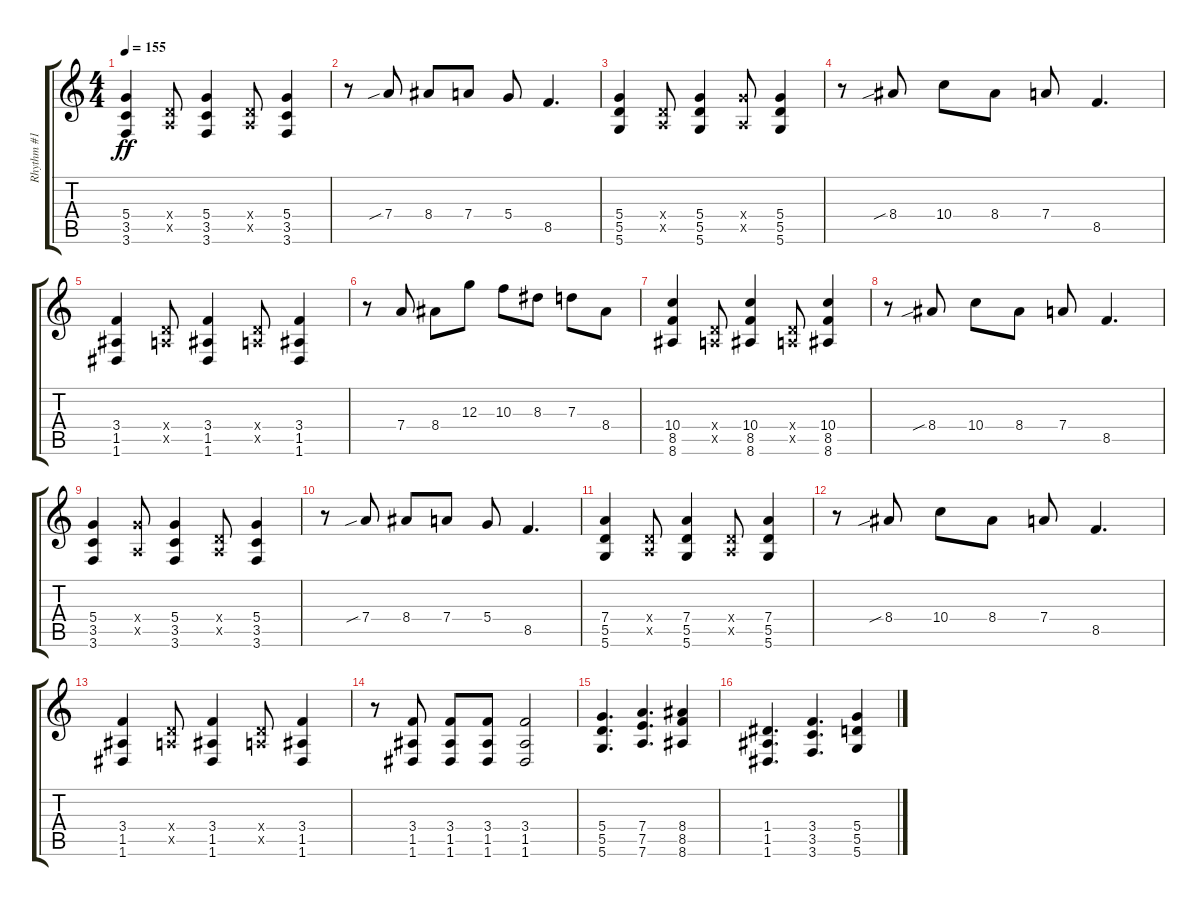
\track ("Rhythm #1" "Rhythm #1") {instrument distortionguitar}
\staff {score tabs}
\tuning (E4 B3 G3 D3 A2 D2) {hide}
\ts (4 4)
\tempo 155
\clef g2
\ks c
(5.4 3.5 3.6).4{dy ff} (0.4{x} 0.5{x}).8 (5.4 3.5 3.6).4 (0.4{x} 0.5{x}).8 (5.4 3.5 3.6).4 |
r.8 7.4{sib}.8 8.4.8 7.4.8 5.4.8 8.5.4{d} |
(5.4 5.5 5.6).4 (0.4{x} 0.5{x}).8 (5.4 5.5 5.6).4 (5.4{x} 0.5{x}).8 (5.4 5.5 5.6).4 |
r.8 8.4{sib}.8 10.4.8 8.4.8 7.4.8 8.5.4{d} |
(3.4 1.5 1.6).4 (0.4{x} 0.5{x}).8 (3.4 1.5 1.6).4 (0.4{x} 0.5{x}).8 (3.4 1.5 1.6).4 |
r.8 7.4.8 8.4.8 12.3.8 10.3.8 8.3.8 7.3.8 8.4.8 |
(10.4 8.5 8.6).4 (0.4{x} 0.5{x}).8 (10.4 8.5 8.6).4 (0.4{x} 0.5{x}).8 (10.4 8.5 8.6).4 |
r.8 8.4{sib}.8 10.4.8 8.4.8 7.4.8 8.5.4{d} |
(5.4 3.5 3.6).4 (5.4{x} 0.5{x}).8 (5.4 3.5 3.6).4 (0.4{x} 0.5{x}).8 (5.4 3.5 3.6).4 |
r.8 7.4{sib}.8 8.4.8 7.4.8 5.4.8 8.5.4{d} |
(7.4 5.5 5.6).4 (0.4{x} 0.5{x}).8 (7.4 5.5 5.6).4 (0.4{x} 0.5{x}).8 (7.4 5.5 5.6).4 |
r.8 8.4{sib}.8 10.4.8 8.4.8 7.4.8 8.5.4{d} |
(3.4 1.5 1.6).4 (0.4{x} 0.5{x}).8 (3.4 1.5 1.6).4 (0.4{x} 0.5{x}).8 (3.4 1.5 1.6).4 |
r.8 (3.4 1.5 1.6).8 (3.4 1.5 1.6).8 (3.4 1.5 1.6).8 (3.4 1.5 1.6).2 |
(5.4 5.5 5.6).4{d} (7.4 7.5 7.6).4{d} (8.4 8.5 8.6).4 |
(1.4 1.5 1.6).4{d} (3.4 3.5 3.6).4{d} (5.4 5.5 5.6).4
